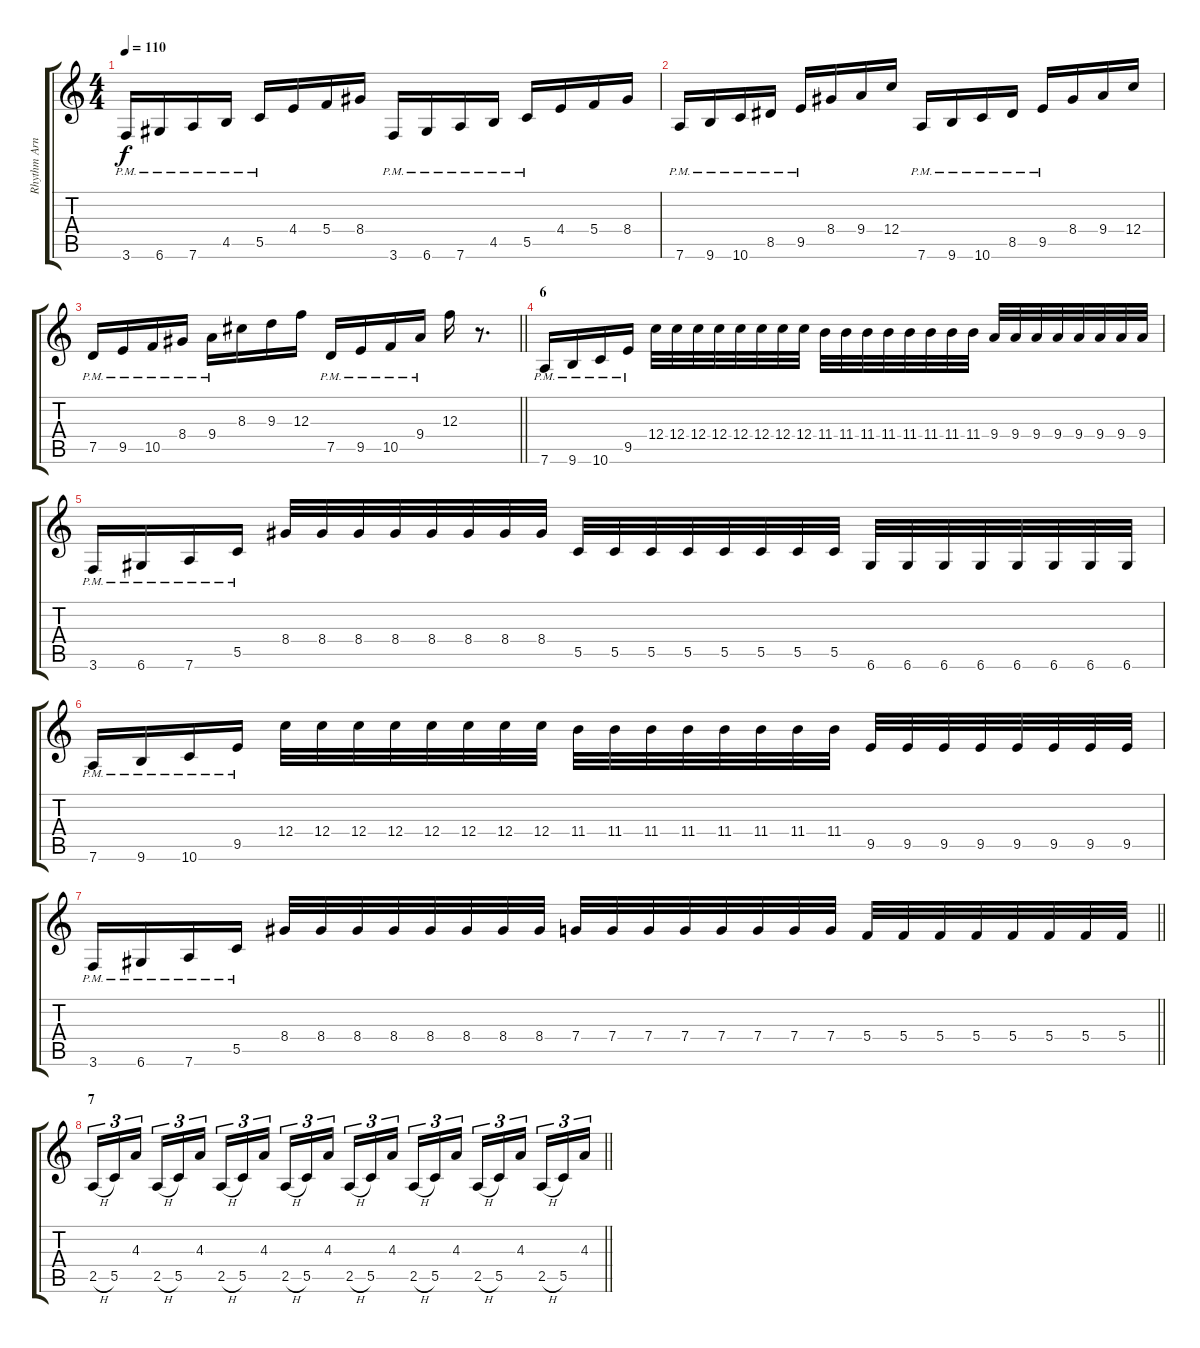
\track ("Rhythm Arnaud Pontacq" "Rhythm Arn") {instrument distortionguitar}
\staff {score tabs}
\tuning (D4 A3 F3 C3 G2 D2) {hide}
\ts (4 4)
\tempo 110
\clef g2
\ks c
3.6{pm}.16{dy f} 6.6{pm}.16 7.6{pm}.16 4.5{pm}.16 5.5{pm}.16 4.4.16 5.4.16 8.4.16 3.6{pm}.16 6.6{pm}.16 7.6{pm}.16 4.5{pm}.16 5.5{pm}.16 4.4.16 5.4.16 8.4.16 |
7.6{pm}.16 9.6{pm}.16 10.6{pm}.16 8.5{pm}.16 9.5{pm}.16 8.4.16 9.4.16 12.4.16 7.6{pm}.16 9.6{pm}.16 10.6{pm}.16 8.5{pm}.16 9.5{pm}.16 8.4.16 9.4.16 12.4.16 |
\barLineRight lightlight
7.5{pm}.16 9.5{pm}.16 10.5{pm}.16 8.4{pm}.16 9.4{pm}.16 8.3.16 9.3.16 12.3.16 7.5{pm}.16 9.5{pm}.16 10.5{pm}.16 9.4{pm}.16 12.3.16 r.8{d} |
\section ("" "6")
7.6{pm}.16 9.6{pm}.16 10.6{pm}.16 9.5{pm}.16 12.4.32 12.4.32 12.4.32 12.4.32 12.4.32 12.4.32 12.4.32 12.4.32 11.4.32 11.4.32 11.4.32 11.4.32 11.4.32 11.4.32 11.4.32 11.4.32 9.4.32 9.4.32 9.4.32 9.4.32 9.4.32 9.4.32 9.4.32 9.4.32 |
3.6{pm}.16 6.6{pm}.16 7.6{pm}.16 5.5{pm}.16 8.4.32 8.4.32 8.4.32 8.4.32 8.4.32 8.4.32 8.4.32 8.4.32 5.5.32 5.5.32 5.5.32 5.5.32 5.5.32 5.5.32 5.5.32 5.5.32 6.6.32 6.6.32 6.6.32 6.6.32 6.6.32 6.6.32 6.6.32 6.6.32 |
7.6{pm}.16 9.6{pm}.16 10.6{pm}.16 9.5{pm}.16 12.4.32 12.4.32 12.4.32 12.4.32 12.4.32 12.4.32 12.4.32 12.4.32 11.4.32 11.4.32 11.4.32 11.4.32 11.4.32 11.4.32 11.4.32 11.4.32 9.5.32 9.5.32 9.5.32 9.5.32 9.5.32 9.5.32 9.5.32 9.5.32 |
\barLineRight lightlight
3.6{pm}.16 6.6{pm}.16 7.6{pm}.16 5.5{pm}.16 8.4.32 8.4.32 8.4.32 8.4.32 8.4.32 8.4.32 8.4.32 8.4.32 7.4.32 7.4.32 7.4.32 7.4.32 7.4.32 7.4.32 7.4.32 7.4.32 5.4.32 5.4.32 5.4.32 5.4.32 5.4.32 5.4.32 5.4.32 5.4.32 |
\section ("" "7")
\barLineRight lightlight
2.5{h}.16{tu (3 2)} 5.5.16{tu (3 2)} 4.3.16{tu (3 2) beam splitsecondary} 2.5{h}.16{tu (3 2)} 5.5.16{tu (3 2)} 4.3.16{tu (3 2)} 2.5{h}.16{tu (3 2)} 5.5.16{tu (3 2)} 4.3.16{tu (3 2) beam splitsecondary} 2.5{h}.16{tu (3 2)} 5.5.16{tu (3 2)} 4.3.16{tu (3 2)} 2.5{h}.16{tu (3 2)} 5.5.16{tu (3 2)} 4.3.16{tu (3 2) beam splitsecondary} 2.5{h}.16{tu (3 2)} 5.5.16{tu (3 2)} 4.3.16{tu (3 2)} 2.5{h}.16{tu (3 2)} 5.5.16{tu (3 2)} 4.3.16{tu (3 2) beam splitsecondary} 2.5{h}.16{tu (3 2)} 5.5.16{tu (3 2)} 4.3.16{tu (3 2)}
